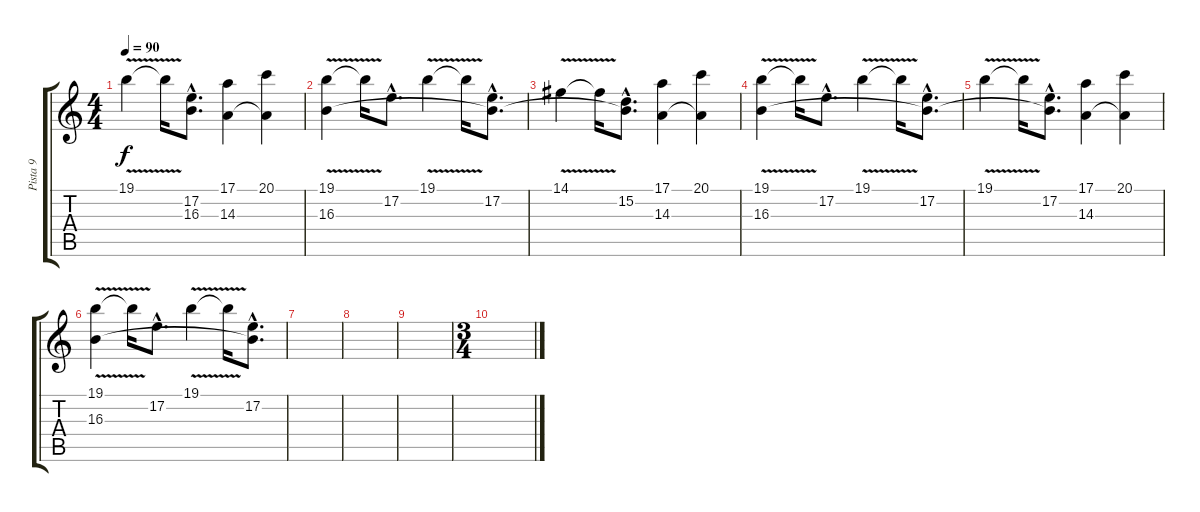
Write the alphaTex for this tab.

\track ("Pista 9" "Pista 9") {instrument violin}
\staff {score tabs}
\tuning (E4 B3 G3 D3 A2 E2) {hide}
\ts (4 4)
\tempo 90
\clef g2
\ks c
19.1{v}.4{dy f} 19.1{t}.16 (17.2{hac} 16.3{hac t}).8{d} (17.1 14.3).4 (20.1 14.3{t}).4 |
(19.1{v} 16.3).4 19.1{t}.16 17.2{hac}.8{d} 19.1{v}.4 19.1{t}.16 (17.2{hac} 16.3{hac t}).8{d} |
14.1{v}.4 14.1{t}.16 (15.2{hac} 16.3{hac t}).8{d} (17.1 14.3).4 (20.1 14.3{t}).4 |
(19.1{v} 16.3).4 19.1{t}.16 17.2{hac}.8{d} 19.1{v}.4 19.1{t}.16 (17.2{hac} 16.3{hac t}).8{d} |
19.1{v}.4 19.1{t}.16 (17.2{hac} 16.3{hac t}).8{d} (17.1 14.3).4 (20.1 14.3{t}).4 |
(19.1{v} 16.3).4 19.1{t}.16 17.2{hac}.8{d} 19.1{v}.4 19.1{t}.16 (17.2{hac} 16.3{hac t}).8{d} |
|
|
|
\ts (3 4)
